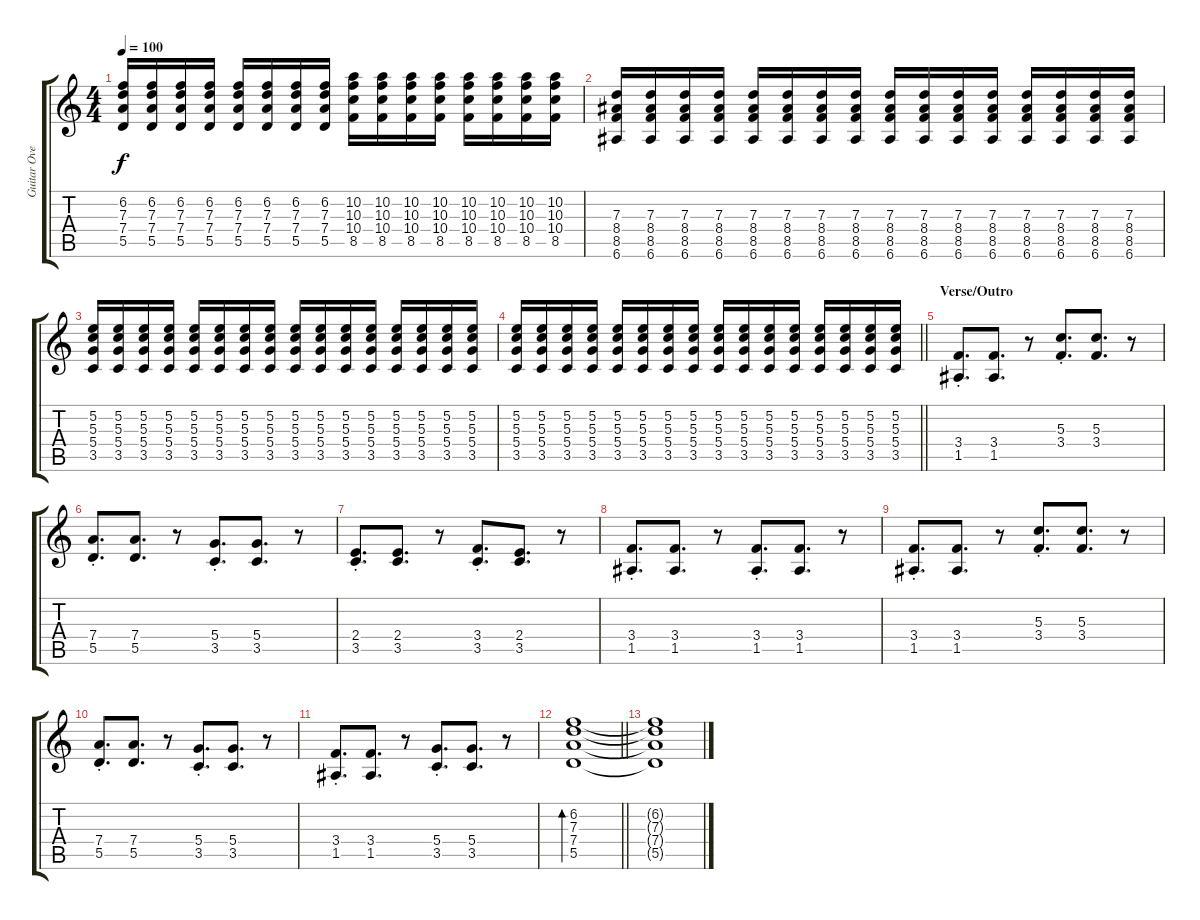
\track ("Guitar Overdub" "Guitar Ove") {instrument acousticguitarsteel}
\staff {score tabs}
\tuning (E4 B3 G3 D3 A2 E2) {hide}
\ts (4 4)
\tempo 100
\clef g2
\ks c
(6.2 7.3 7.4 5.5).16{dy f} (6.2 7.3 7.4 5.5).16 (6.2 7.3 7.4 5.5).16 (6.2 7.3 7.4 5.5).16 (6.2 7.3 7.4 5.5).16 (6.2 7.3 7.4 5.5).16 (6.2 7.3 7.4 5.5).16 (6.2 7.3 7.4 5.5).16 (10.2 10.3 10.4 8.5).16 (10.2 10.3 10.4 8.5).16 (10.2 10.3 10.4 8.5).16 (10.2 10.3 10.4 8.5).16 (10.2 10.3 10.4 8.5).16 (10.2 10.3 10.4 8.5).16 (10.2 10.3 10.4 8.5).16 (10.2 10.3 10.4 8.5).16 |
(7.3 8.4 8.5 6.6).16 (7.3 8.4 8.5 6.6).16 (7.3 8.4 8.5 6.6).16 (7.3 8.4 8.5 6.6).16 (7.3 8.4 8.5 6.6).16 (7.3 8.4 8.5 6.6).16 (7.3 8.4 8.5 6.6).16 (7.3 8.4 8.5 6.6).16 (7.3 8.4 8.5 6.6).16 (7.3 8.4 8.5 6.6).16 (7.3 8.4 8.5 6.6).16 (7.3 8.4 8.5 6.6).16 (7.3 8.4 8.5 6.6).16 (7.3 8.4 8.5 6.6).16 (7.3 8.4 8.5 6.6).16 (7.3 8.4 8.5 6.6).16 |
(5.2 5.3 5.4 3.5).16 (5.2 5.3 5.4 3.5).16 (5.2 5.3 5.4 3.5).16 (5.2 5.3 5.4 3.5).16 (5.2 5.3 5.4 3.5).16 (5.2 5.3 5.4 3.5).16 (5.2 5.3 5.4 3.5).16 (5.2 5.3 5.4 3.5).16 (5.2 5.3 5.4 3.5).16 (5.2 5.3 5.4 3.5).16 (5.2 5.3 5.4 3.5).16 (5.2 5.3 5.4 3.5).16 (5.2 5.3 5.4 3.5).16 (5.2 5.3 5.4 3.5).16 (5.2 5.3 5.4 3.5).16 (5.2 5.3 5.4 3.5).16 |
\barLineRight lightlight
(5.2 5.3 5.4 3.5).16 (5.2 5.3 5.4 3.5).16 (5.2 5.3 5.4 3.5).16 (5.2 5.3 5.4 3.5).16 (5.2 5.3 5.4 3.5).16 (5.2 5.3 5.4 3.5).16 (5.2 5.3 5.4 3.5).16 (5.2 5.3 5.4 3.5).16 (5.2 5.3 5.4 3.5).16 (5.2 5.3 5.4 3.5).16 (5.2 5.3 5.4 3.5).16 (5.2 5.3 5.4 3.5).16 (5.2 5.3 5.4 3.5).16 (5.2 5.3 5.4 3.5).16 (5.2 5.3 5.4 3.5).16 (5.2 5.3 5.4 3.5).16 |
\section ("" "Verse/Outro")
(3.4{st} 1.5{st}).8{d} (3.4 1.5).8{d} r.8 (5.3{st} 3.4{st}).8{d} (5.3 3.4).8{d} r.8 |
(7.4{st} 5.5{st}).8{d} (7.4 5.5).8{d} r.8 (5.4{st} 3.5{st}).8{d} (5.4 3.5).8{d} r.8 |
(2.4{st} 3.5{st}).8{d} (2.4 3.5).8{d} r.8 (3.4{st} 3.5{st}).8{d} (2.4 3.5).8{d} r.8 |
(3.4{st} 1.5{st}).8{d} (3.4 1.5).8{d} r.8 (3.4{st} 1.5{st}).8{d} (3.4 1.5).8{d} r.8 |
(3.4{st} 1.5{st}).8{d} (3.4 1.5).8{d} r.8 (5.3{st} 3.4{st}).8{d} (5.3 3.4).8{d} r.8 |
(7.4{st} 5.5{st}).8{d} (7.4 5.5).8{d} r.8 (5.4{st} 3.5{st}).8{d} (5.4 3.5).8{d} r.8 |
(3.4{st} 1.5{st}).8{d} (3.4 1.5).8{d} r.8 (5.4{st} 3.5{st}).8{d} (5.4 3.5).8{d} r.8 |
\barLineRight lightlight
(6.2 7.3 7.4 5.5).1{bd 480} |
(6.2{t} 7.3{t} 7.4{t} 5.5{t}).1
